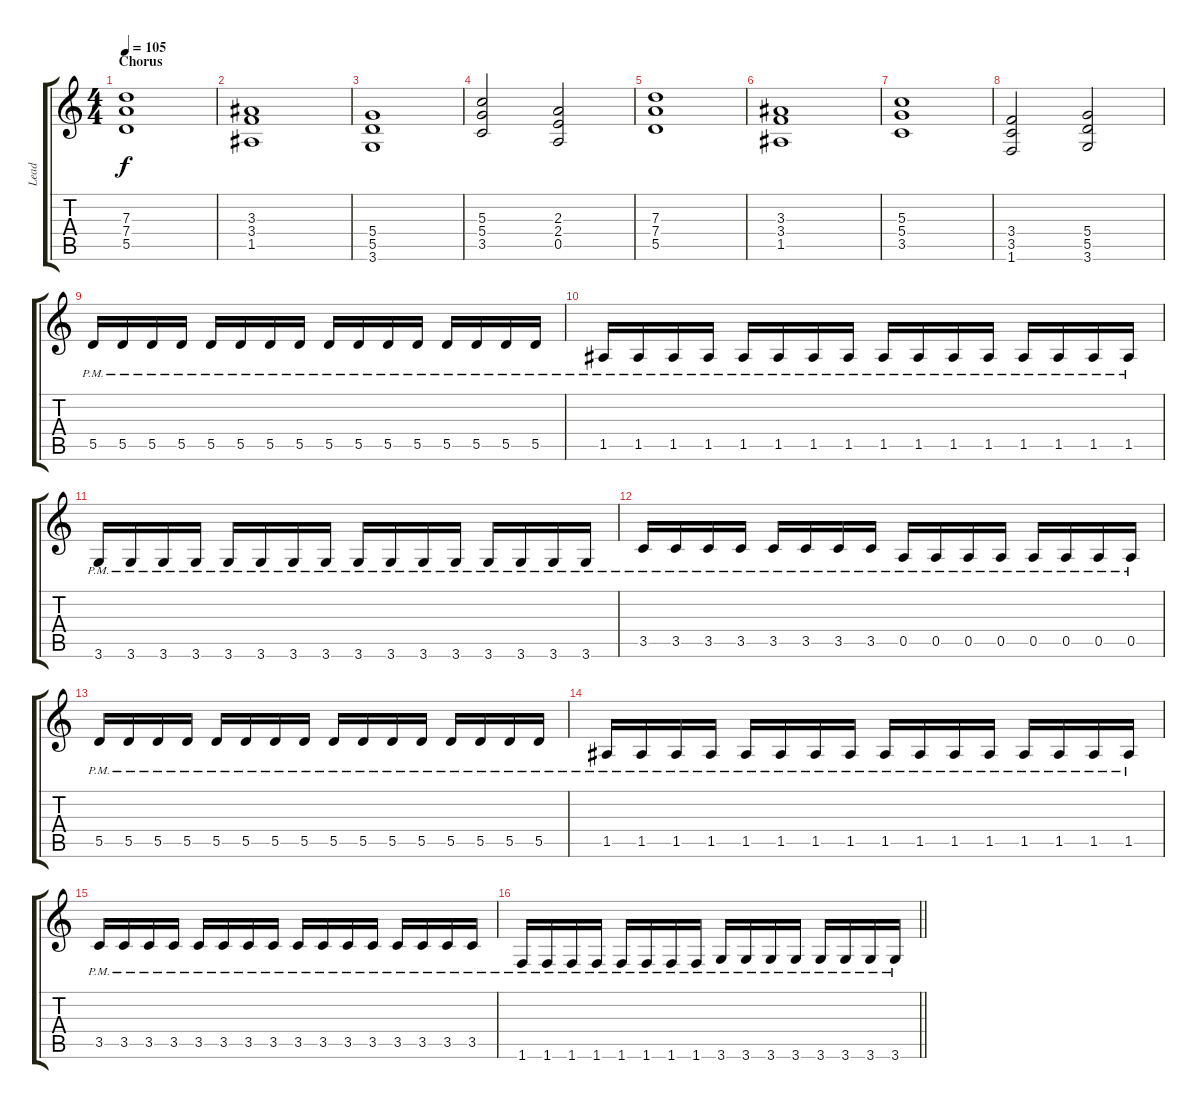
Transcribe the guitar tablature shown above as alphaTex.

\track ("Lead" "Lead") {instrument distortionguitar}
\staff {score tabs}
\tuning (E4 B3 G3 D3 A2 E2) {hide}
\ts (4 4)
\section ("" "Chorus")
\tempo 105
\clef g2
\ks c
(7.3 7.4 5.5).1{dy f} |
(3.3 3.4 1.5).1 |
(5.4 5.5 3.6).1 |
(5.3 5.4 3.5).2 (2.3 2.4 0.5).2 |
(7.3 7.4 5.5).1 |
(3.3 3.4 1.5).1 |
(5.3 5.4 3.5).1 |
(3.4 3.5 1.6).2 (5.4 5.5 3.6).2 |
5.5{pm}.16 5.5{pm}.16 5.5{pm}.16 5.5{pm}.16 5.5{pm}.16 5.5{pm}.16 5.5{pm}.16 5.5{pm}.16 5.5{pm}.16 5.5{pm}.16 5.5{pm}.16 5.5{pm}.16 5.5{pm}.16 5.5{pm}.16 5.5{pm}.16 5.5{pm}.16 |
1.5{pm}.16 1.5{pm}.16 1.5{pm}.16 1.5{pm}.16 1.5{pm}.16 1.5{pm}.16 1.5{pm}.16 1.5{pm}.16 1.5{pm}.16 1.5{pm}.16 1.5{pm}.16 1.5{pm}.16 1.5{pm}.16 1.5{pm}.16 1.5{pm}.16 1.5{pm}.16 |
3.6{pm}.16 3.6{pm}.16 3.6{pm}.16 3.6{pm}.16 3.6{pm}.16 3.6{pm}.16 3.6{pm}.16 3.6{pm}.16 3.6{pm}.16 3.6{pm}.16 3.6{pm}.16 3.6{pm}.16 3.6{pm}.16 3.6{pm}.16 3.6{pm}.16 3.6{pm}.16 |
3.5{pm}.16 3.5{pm}.16 3.5{pm}.16 3.5{pm}.16 3.5{pm}.16 3.5{pm}.16 3.5{pm}.16 3.5{pm}.16 0.5{pm}.16 0.5{pm}.16 0.5{pm}.16 0.5{pm}.16 0.5{pm}.16 0.5{pm}.16 0.5{pm}.16 0.5{pm}.16 |
5.5{pm}.16 5.5{pm}.16 5.5{pm}.16 5.5{pm}.16 5.5{pm}.16 5.5{pm}.16 5.5{pm}.16 5.5{pm}.16 5.5{pm}.16 5.5{pm}.16 5.5{pm}.16 5.5{pm}.16 5.5{pm}.16 5.5{pm}.16 5.5{pm}.16 5.5{pm}.16 |
1.5{pm}.16 1.5{pm}.16 1.5{pm}.16 1.5{pm}.16 1.5{pm}.16 1.5{pm}.16 1.5{pm}.16 1.5{pm}.16 1.5{pm}.16 1.5{pm}.16 1.5{pm}.16 1.5{pm}.16 1.5{pm}.16 1.5{pm}.16 1.5{pm}.16 1.5{pm}.16 |
3.5{pm}.16 3.5{pm}.16 3.5{pm}.16 3.5{pm}.16 3.5{pm}.16 3.5{pm}.16 3.5{pm}.16 3.5{pm}.16 3.5{pm}.16 3.5{pm}.16 3.5{pm}.16 3.5{pm}.16 3.5{pm}.16 3.5{pm}.16 3.5{pm}.16 3.5{pm}.16 |
\barLineRight lightlight
1.6{pm}.16 1.6{pm}.16 1.6{pm}.16 1.6{pm}.16 1.6{pm}.16 1.6{pm}.16 1.6{pm}.16 1.6{pm}.16 3.6{pm}.16 3.6{pm}.16 3.6{pm}.16 3.6{pm}.16 3.6{pm}.16 3.6{pm}.16 3.6{pm}.16 3.6{pm}.16
